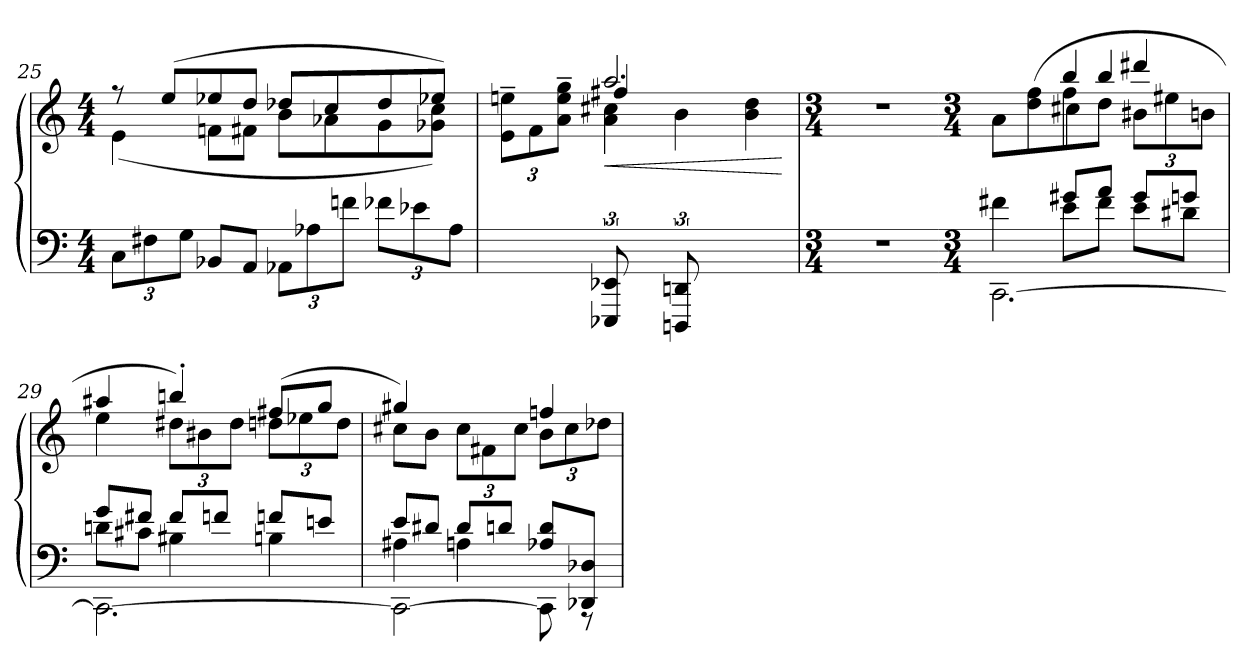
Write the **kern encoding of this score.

**kern	**kern	**dynam
*part1	*part1	*part1
*staff2	*staff1	*staff1/2
*clefF4	*clefG2	*
*k[]	*k[]	*
*M4/4	*M4/4	*
=25	=25	=25
*	*^	*
12C\L	8rff	(4e\	.
12F#X\	.	.	.
.	(8ee/L	.	.
12G\J	.	.	.
8BB-X/L	8ee-X/	8fn\L	.
8AA/J	8dd/J	8f#X\J	.
12AA-X\L	8dd-X/L	8b\L	.
12A-X\	.	.	.
.	8cc/	8a-X\	.
12fn\J	.	.	.
12f-X\L	8dd-/	8g\	.
12e-X\	.	.	.
.	8ee-X/J)	8cc\ 8g-X\J)	.
12A-\J	.	.	.
=26	=26	=26	=26
*	*	*^	*
4ryy	4ryy	4ryy	12een\~ 12e\~L	.
.	.	.	12f\	.
.	.	.	12gg\~ 12ee\~ 12a\~J	.
!	!	!	!	!LO:HP:b
12EE-X/ 12EEE-X/	2.aa/	4ff#X/	4cc#X\ 4a\	<
12%5ryy	.	.	.	.
.	.	2ryy	4b\	.
12DDn/ 12DDDn/	.	.	4dd\ 4b\	.
6ryy	.	.	.	.
*	*v	*v	*v	*
.	.	[
=27	=27	=27
*M3/4	*M3/4	*
2.r	2.r	.
!!LO:LB:g=z
=28-	=28-	=28-
*M3/4	*M3/4	*
*^	*^	*
*	*^	*	*^	*
*	*	*	*	*	*^	*
4ryy	4f#X\	[2.CC\	4ryy	4.ryy	8a\L	4ryy	.
.	.	.	.	.	(8ff\ 8dd\	.	.
8g#X/L	8e\L	.	4bb/	.	8ff\	4cc#X\	.
8a/J	8f#\J	.	.	4bb/	8dd\J	.	.
8g#/L	8e\L	.	4ddd#X/	.	12b#\L	4ryy	.
.	.	.	.	.	12ee#\	.	.
8gn/J	8d#X\J	.	.	8ryy	.	.	.
.	.	.	.	.	12bn\J	.	.
*	*	*	*	*v	*v	*v	*
=29	=29	=29	=29	=29	=29
8g/L	8dn\L	2.CC\_	4aa#X/	4ee\	.
8f#X/J	8c#X\J	.	.	.	.
8f#/L	4B#X\	.	4bbn'/)	12dd#X\L	.
.	.	.	.	12b#X\	.
8fn/J	.	.	.	.	.
.	.	.	.	12dd#\J	.
8fn/L	4Bn\	.	(8ff#X/L	12ddn\L	.
.	.	.	.	12ee-X\	.
8en/J	.	.	8gg/J	.	.
.	.	.	.	12dd\J	.
!!LO:LB:g=z	!!
=30	=30	=30	=30	=30	=30
8e/L	4A#X\	2CC\_	4gg#X/)	8cc#X\L	.
8d#X/J	.	.	.	8b\J	.
8d#/L	4An\	.	4ryy	12cc#\L	.
.	.	.	.	12f#X\	.
8dn/J	.	.	.	.	.
.	.	.	.	12cc#\J	.
8d/ 8A-X/L	8CC\]	4ryy	4ffn/	12b\L	.
.	.	.	.	12cc#\	.
8D-X/ 8DD-X/J	8rGGG	.	.	.	.
.	.	.	.	12dd-X\J	.
*v	*v	*v	*	*	*
*	*v	*v	*
=	=	=
*-	*-	*-
